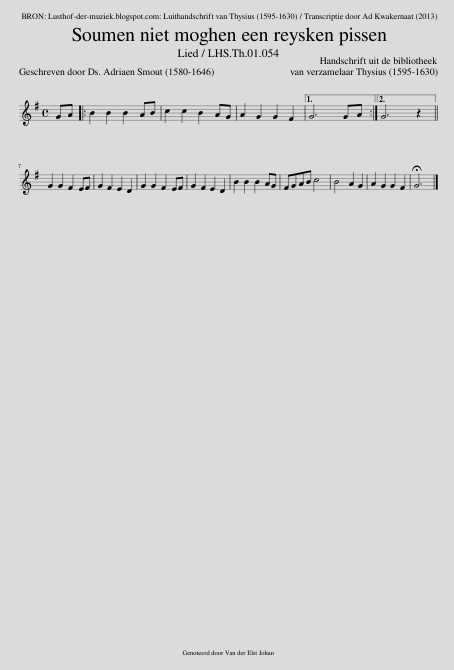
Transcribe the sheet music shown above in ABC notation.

X:1
L:1/8
M:4/4
I:linebreak $
K:G
V:1 treble
V:1
 GA |: B2 B2 B2 AB | c2 c2 B2 AG | A2 G2 G2 F2 |1 G6 GA :|2 %5
 G6 z2 ||$ G2 G2 F2 EF | G2 F2 E2 D2 | G2 G2 F2 EF | G2 F2 E2 D2 | %10
 B2 B2 B2 AG | FGAB c4 | B4 A2 G2 | A2 G2 G2 F2 | !fermata!G6 |] %15
